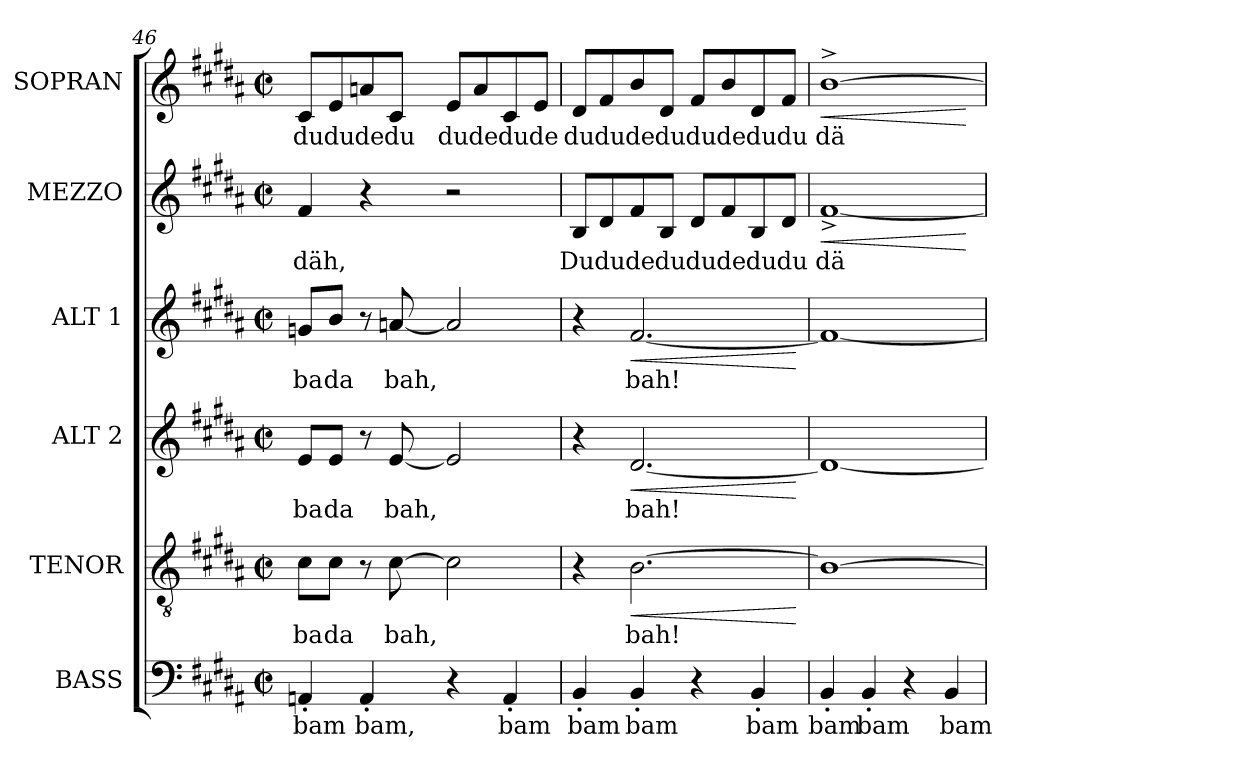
**kern	**text	**kern	**text	**dynam	**kern	**text	**dynam	**kern	**text	**dynam	**kern	**text	**dynam	**kern	**text	**dynam
*part6	*part6	*part5	*part5	*part5	*part4	*part4	*part4	*part3	*part3	*part3	*part2	*part2	*part2	*part1	*part1	*part1
*staff6	*staff6	*staff5	*staff5	*staff5	*staff4	*staff4	*staff4	*staff3	*staff3	*staff3	*staff2	*staff2	*staff2	*staff1	*staff1	*staff1
*I"BASS	*	*I"TENOR	*	*	*I"ALT 2	*	*	*I"ALT 1	*	*	*I"MEZZO	*	*	*I"SOPRAN	*	*
*I'B	*	*I'T	*	*	*I'A2	*	*	*I'A1	*	*	*	*	*	*I'S	*	*
*clefF4	*	*clefGv2	*	*	*clefG2	*	*	*clefG2	*	*	*clefG2	*	*	*clefG2	*	*
*	*	*ITrd7c12	*	*	*	*	*	*	*	*	*	*	*	*	*	*
*k[f#c#g#d#a#]	*	*k[f#c#g#d#a#]	*	*	*k[f#c#g#d#a#]	*	*	*k[f#c#g#d#a#]	*	*	*k[f#c#g#d#a#]	*	*	*k[f#c#g#d#a#]	*	*
*B:	*	*B:	*	*	*B:	*	*	*B:	*	*	*B:	*	*	*B:	*	*
*M2/2	*	*M2/2	*	*	*M2/2	*	*	*M2/2	*	*	*M2/2	*	*	*M2/2	*	*
*met(c|)	*	*met(c|)	*	*	*met(c|)	*	*	*met(c|)	*	*	*met(c|)	*	*	*met(c|)	*	*
=46	=46	=46	=46	=46	=46	=46	=46	=46	=46	=46	=46	=46	=46	=46	=46	=46
!	!LO:LY:b:color=#000000	!	!	!	!	!	!	!	!	!	!	!	!	!	!	!
!	!	!	!LO:LY:b:color=#000000	!	!	!	!	!	!	!	!	!	!	!	!	!
!	!	!	!	!	!	!LO:LY:b:color=#000000	!	!	!	!	!	!	!	!	!	!
!	!	!	!	!	!	!	!	!	!LO:LY:b:color=#000000	!	!	!	!	!	!	!
!	!	!	!	!	!	!	!	!	!	!	!	!LO:LY:b:color=#000000	!	!	!	!
!	!	!	!	!	!	!	!	!	!	!	!	!	!	!	!LO:LY:b:color=#000000	!
4AAn'i/	bam	8C#i\L	ba	.	8ei/L	ba	.	8gni/L	ba	.	4f#i/	däh,	.	8c#i/L	du	.
!	!	!	!LO:LY:b:color=#000000	!	!	!	!	!	!	!	!	!	!	!	!	!
!	!	!	!	!	!	!LO:LY:b:color=#000000	!	!	!	!	!	!	!	!	!	!
!	!	!	!	!	!	!	!	!	!LO:LY:b:color=#000000	!	!	!	!	!	!	!
!	!	!	!	!	!	!	!	!	!	!	!	!	!	!	!LO:LY:b:color=#000000	!
.	.	8C#i\J	da	.	8ei/J	da	.	8bi/J	da	.	.	.	.	8ei/	du	.
!	!LO:LY:b:color=#000000	!	!	!	!	!	!	!	!	!	!	!	!	!	!	!
!	!	!	!	!	!	!	!	!	!	!	!	!	!	!	!LO:LY:b:color=#000000	!
4AA'i/	bam,	8r	.	.	8r	.	.	8r	.	.	4r	.	.	8ani/	de	.
!	!	!	!LO:LY:b:color=#000000	!	!	!	!	!	!	!	!	!	!	!	!	!
!	!	!	!	!	!	!LO:LY:b:color=#000000	!	!	!	!	!	!	!	!	!	!
!	!	!	!	!	!	!	!	!	!LO:LY:b:color=#000000	!	!	!	!	!	!	!
!	!	!	!	!	!	!	!	!	!	!	!	!	!	!	!LO:LY:b:color=#000000	!
.	.	[>8C#i\	bah,	.	[<8ei/	bah,	.	[<8ani/	bah,	.	.	.	.	8c#i/J	du	.
!	!	!	!	!	!	!	!	!	!	!	!	!	!	!	!LO:LY:b:color=#000000	!
4r	.	2C#i\]	.	.	2ei/]	.	.	2ai/]	.	.	2r	.	.	8ei/L	du	.
!	!	!	!	!	!	!	!	!	!	!	!	!	!	!	!LO:LY:b:color=#000000	!
.	.	.	.	.	.	.	.	.	.	.	.	.	.	8ai/	de	.
!	!LO:LY:b:color=#000000	!	!	!	!	!	!	!	!	!	!	!	!	!	!	!
!	!	!	!	!	!	!	!	!	!	!	!	!	!	!	!LO:LY:b:color=#000000	!
4AA'i/	bam	.	.	.	.	.	.	.	.	.	.	.	.	8c#i/	du	.
!	!	!	!	!	!	!	!	!	!	!	!	!	!	!	!LO:LY:b:color=#000000	!
.	.	.	.	.	.	.	.	.	.	.	.	.	.	8ei/J	de	.
=47	=47	=47	=47	=47	=47	=47	=47	=47	=47	=47	=47	=47	=47	=47	=47	=47
!	!LO:LY:b:color=#000000	!	!	!	!	!	!	!	!	!	!	!	!	!	!	!
!	!	!	!	!	!	!	!	!	!	!	!	!LO:LY:b:color=#000000	!	!	!	!
!	!	!	!	!	!	!	!	!	!	!	!	!	!	!	!LO:LY:b:color=#000000	!
4BB'i/	bam	4r	.	.	4r	.	.	4r	.	.	8Bi/L	Du	.	8d#i/L	du	.
!	!	!	!	!	!	!	!	!	!	!	!	!LO:LY:b:color=#000000	!	!	!	!
!	!	!	!	!	!	!	!	!	!	!	!	!	!	!	!LO:LY:b:color=#000000	!
.	.	.	.	.	.	.	.	.	.	.	8d#i/	du	.	8f#i/	du	.
!	!LO:LY:b:color=#000000	!	!	!	!	!	!	!	!	!	!	!	!	!	!	!
!	!	!	!LO:LY:b:color=#000000	!LO:HP:b	!	!	!	!	!	!	!	!	!	!	!	!
!	!	!	!	!	!	!LO:LY:b:color=#000000	!LO:HP:b	!	!	!	!	!	!	!	!	!
!	!	!	!	!	!	!	!	!	!LO:LY:b:color=#000000	!LO:HP:b	!	!	!	!	!	!
!	!	!	!	!	!	!	!	!	!	!	!	!LO:LY:b:color=#000000	!	!	!	!
!	!	!	!	!	!	!	!	!	!	!	!	!	!	!	!LO:LY:b:color=#000000	!
4BB'i/	bam	[>2.BBi\	bah!	<	[<2.d#i/	bah!	<	[<2.f#i/	bah!	<	8f#i/	de	.	8bi/	de	.
!	!	!	!	!	!	!	!	!	!	!	!	!LO:LY:b:color=#000000	!	!	!	!
!	!	!	!	!	!	!	!	!	!	!	!	!	!	!	!LO:LY:b:color=#000000	!
.	.	.	.	.	.	.	.	.	.	.	8Bi/J	du	.	8d#i/J	du	.
!	!	!	!	!	!	!	!	!	!	!	!	!LO:LY:b:color=#000000	!	!	!	!
!	!	!	!	!	!	!	!	!	!	!	!	!	!	!	!LO:LY:b:color=#000000	!
4r	.	.	.	.	.	.	.	.	.	.	8d#i/L	du	.	8f#i/L	du	.
!	!	!	!	!	!	!	!	!	!	!	!	!LO:LY:b:color=#000000	!	!	!	!
!	!	!	!	!	!	!	!	!	!	!	!	!	!	!	!LO:LY:b:color=#000000	!
.	.	.	.	.	.	.	.	.	.	.	8f#i/	de	.	8bi/	de	.
!	!LO:LY:b:color=#000000	!	!	!	!	!	!	!	!	!	!	!	!	!	!	!
!	!	!	!	!	!	!	!	!	!	!	!	!LO:LY:b:color=#000000	!	!	!	!
!	!	!	!	!	!	!	!	!	!	!	!	!	!	!	!LO:LY:b:color=#000000	!
4BB'i/	bam	.	.	.	.	.	.	.	.	.	8Bi/	du	.	8d#i/	du	.
!	!	!	!	!	!	!	!	!	!	!	!	!LO:LY:b:color=#000000	!	!	!	!
!	!	!	!	!	!	!	!	!	!	!	!	!	!	!	!LO:LY:b:color=#000000	!
.	.	.	.	.	.	.	.	.	.	.	8d#i/J	du	.	8f#i/J	du	.
.	.	.	.	[	.	.	[	.	.	[	.	.	.	.	.	.
=48	=48	=48	=48	=48	=48	=48	=48	=48	=48	=48	=48	=48	=48	=48	=48	=48
!	!LO:LY:b:color=#000000	!	!	!	!	!	!	!	!	!	!	!	!	!	!	!
!	!	!	!	!	!	!	!	!	!	!	!	!LO:LY:b:color=#000000	!LO:HP:b	!	!	!
!	!	!	!	!	!	!	!	!	!	!	!	!	!	!	!LO:LY:b:color=#000000	!LO:HP:b
4BB'i/	bam	1BBi_>	.	.	1d#i_<	.	.	1f#i_<	.	.	[<1f#^i	dä-	<	[>1b^i	dä-	<
!	!LO:LY:b:color=#000000	!	!	!	!	!	!	!	!	!	!	!	!	!	!	!
4BB'i/	bam	.	.	.	.	.	.	.	.	.	.	.	.	.	.	.
4r	.	.	.	.	.	.	.	.	.	.	.	.	.	.	.	.
!	!LO:LY:b:color=#000000	!	!	!	!	!	!	!	!	!	!	!	!	!	!	!
4BBi/	bam	.	.	.	.	.	.	.	.	.	.	.	.	.	.	.
.	.	.	.	.	.	.	.	.	.	.	.	.	[	.	.	[
=	=	=	=	=	=	=	=	=	=	=	=	=	=	=	=	=
*-	*-	*-	*-	*-	*-	*-	*-	*-	*-	*-	*-	*-	*-	*-	*-	*-
